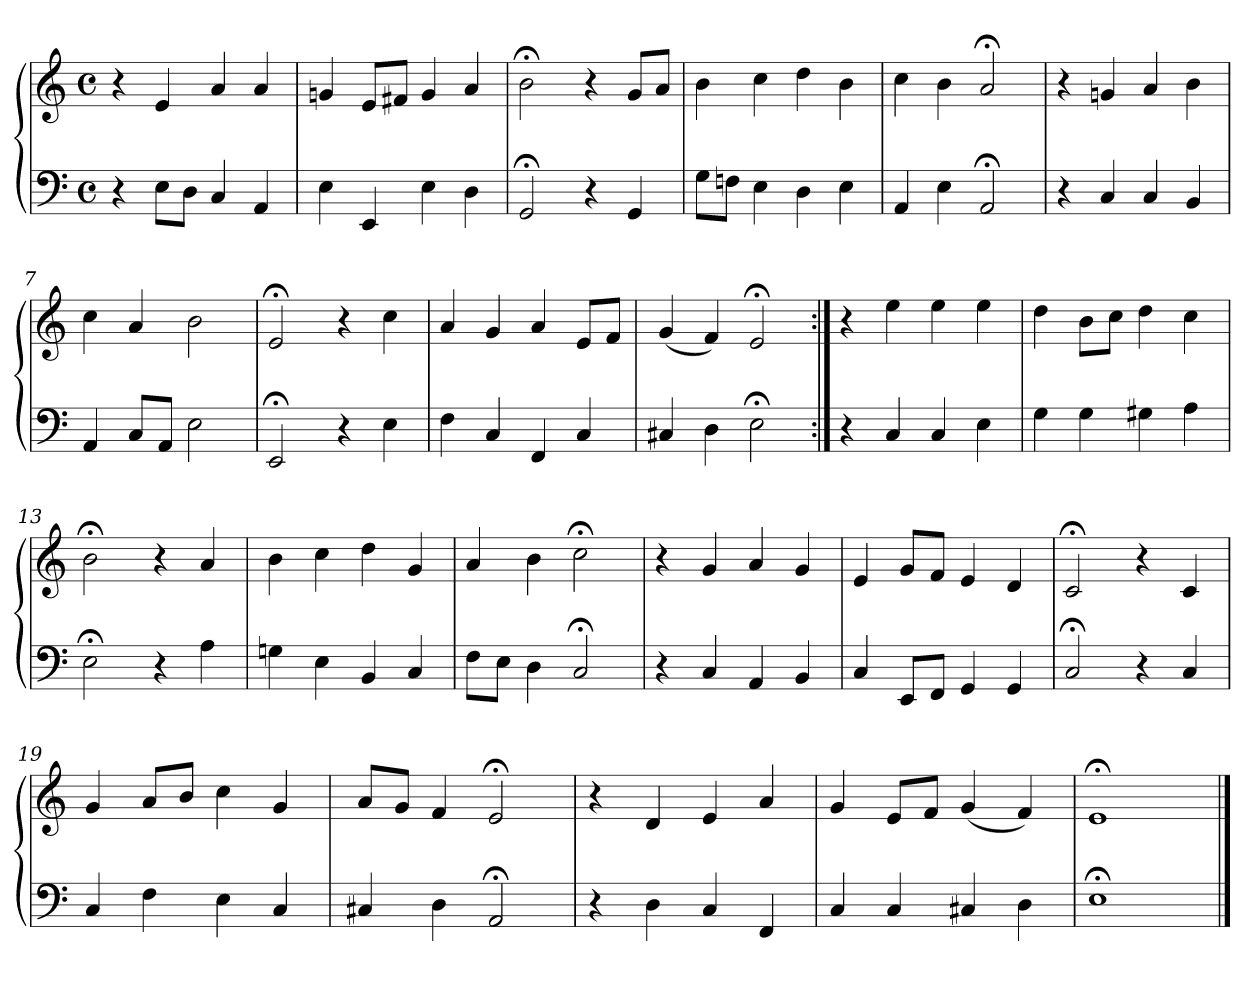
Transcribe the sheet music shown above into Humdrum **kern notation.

**kern	**kern
*part1	*part1
*staff2	*staff1
*clefF4	*clefG2
*M4/4	*M4/4
*met(c)	*met(c)
=1	=1
4r	4r
8EL	4e
8DJ	.
4C	4a
4AA	4a
=2	=2
4E	4gn
4EE	8eL
.	8f#XJ
4E	4g
4D	4a
=3	=3
2GG;<	2b;<
4r	4r
4GG	8gL
.	8aJ
=4	=4
8GL	4b
8FnJ	.
4E	4cc
4D	4dd
4E	4b
=5	=5
4AA	4cc
4E	4b
2AA;<	2a;<
=6	=6
4r	4r
4C	4gn
4C	4a
4BB	4b
=7	=7
4AA	4cc
8CL	4a
8AAJ	.
2E	2b
!!LO:LB:g=z
=8	=8
2EE;<	2e;<
4r	4r
4E	4cc
=9	=9
4F	4a
4C	4g
4FF	4a
4C	8eL
.	8fJ
=10	=10
4C#X	(4g
4D	4f)
2E;<	2e;<
=11:|!	=11:|!
4r	4r
4C	4ee
4C	4ee
4E	4ee
=12	=12
4G	4dd
4G	8bL
.	8ccJ
4G#X	4dd
4A	4cc
=13	=13
2E;<	2b;<
4r	4r
4A	4a
=14	=14
4Gn	4b
4E	4cc
4BB	4dd
4C	4g
=15	=15
8FL	4a
8EJ	.
4D	4b
2C;<	2cc;<
!!LO:LB:g=z
=16	=16
4r	4r
4C	4g
4AA	4a
4BB	4g
=17	=17
4C	4e
8EEL	8gL
8FFJ	8fJ
4GG	4e
4GG	4d
=18	=18
2C;<	2c;<
4r	4r
4C	4c
=19	=19
4C	4g
4F	8aL
.	8bJ
4E	4cc
4C	4g
=20	=20
4C#X	8aL
.	8gJ
4D	4f
2AA;<	2e;<
=21	=21
4r	4r
4D	4d
4C	4e
4FF	4a
=22	=22
4C	4g
4C	8eL
.	8fJ
4C#X	(4g
4D	4f)
=23	=23
1E;<	1e;<
==	==
*-	*-
